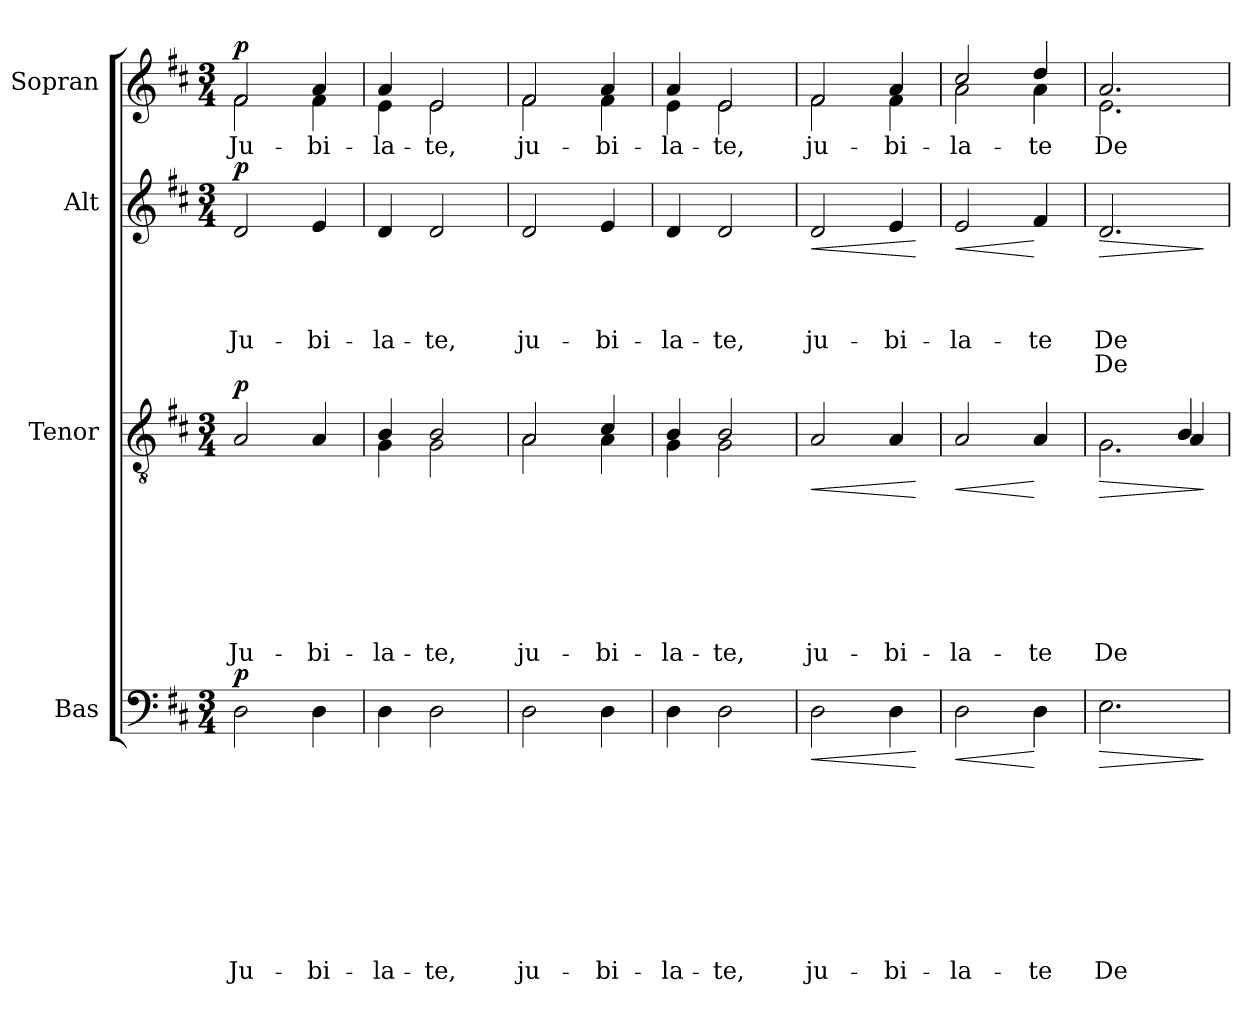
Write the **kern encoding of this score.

**kern	**text	**text	**text	**text	**text	**text	**text	**text	**text	**dynam	**kern	**text	**text	**text	**text	**text	**text	**text	**dynam	**kern	**text	**text	**text	**text	**text	**dynam	**kern	**text	**dynam
*part4	*part4	*part4	*part4	*part4	*part4	*part4	*part4	*part4	*part4	*part4	*part3	*part3	*part3	*part3	*part3	*part3	*part3	*part3	*part3	*part2	*part2	*part2	*part2	*part2	*part2	*part2	*part1	*part1	*part1
*staff4	*staff4	*staff4	*staff4	*staff4	*staff4	*staff4	*staff4	*staff4	*staff4	*staff4	*staff3	*staff3	*staff3	*staff3	*staff3	*staff3	*staff3	*staff3	*staff3	*staff2	*staff2	*staff2	*staff2	*staff2	*staff2	*staff2	*staff1	*staff1	*staff1
*I"Bas	*	*	*	*	*	*	*	*	*	*	*I"Tenor	*	*	*	*	*	*	*	*	*I"Alt	*	*	*	*	*	*	*I"Sopran	*	*
*I'B	*	*	*	*	*	*	*	*	*	*	*I'T	*	*	*	*	*	*	*	*	*I'A	*	*	*	*	*	*	*I'S	*	*
*clefF4	*	*	*	*	*	*	*	*	*	*	*clefGv2	*	*	*	*	*	*	*	*	*clefG2	*	*	*	*	*	*	*clefG2	*	*
*k[f#c#]	*	*	*	*	*	*	*	*	*	*	*k[f#c#]	*	*	*	*	*	*	*	*	*k[f#c#]	*	*	*	*	*	*	*k[f#c#]	*	*
*D:	*	*	*	*	*	*	*	*	*	*	*D:	*	*	*	*	*	*	*	*	*D:	*	*	*	*	*	*	*D:	*	*
*M3/4	*	*	*	*	*	*	*	*	*	*	*M3/4	*	*	*	*	*	*	*	*	*M3/4	*	*	*	*	*	*	*M3/4	*	*
=1	=1	=1	=1	=1	=1	=1	=1	=1	=1	=1	=1	=1	=1	=1	=1	=1	=1	=1	=1	=1	=1	=1	=1	=1	=1	=1	=1	=1	=1
!	!	!	!	!	!	!	!	!	!LO:LY:b	!LO:DY:b	!	!	!	!	!	!	!	!LO:LY:b	!LO:DY:b	!	!	!	!	!LO:LY:b	!	!LO:DY:b	!	!LO:LY:b	!LO:DY:b
*	*	*	*	*	*	*	*	*	*	*	*	*	*	*	*	*	*	*	*	*	*	*	*	*	*	*	*^	*	*
2D\	.	.	.	.	.	.	.	.	Ju-	p	2A/	.	.	.	.	.	.	Ju-	p	2d/	.	.	.	Ju-	.	p	2f#/	2f#\	Ju-	p
!	!	!	!	!	!	!	!	!	!LO:LY:b	!	!	!	!	!	!	!	!	!LO:LY:b	!	!	!	!	!	!LO:LY:b	!	!	!	!	!LO:LY:b	!
4D\	.	.	.	.	.	.	.	.	-bi-	.	4A/	.	.	.	.	.	.	-bi-	.	4e/	.	.	.	-bi-	.	.	4a/	4f#\	-bi-	.
=2	=2	=2	=2	=2	=2	=2	=2	=2	=2	=2	=2	=2	=2	=2	=2	=2	=2	=2	=2	=2	=2	=2	=2	=2	=2	=2	=2	=2	=2	=2
!	!	!	!	!	!	!	!	!	!LO:LY:b	!	!	!	!	!	!	!	!	!LO:LY:b	!	!	!	!	!	!LO:LY:b	!	!	!	!	!LO:LY:b	!
*	*	*	*	*	*	*	*	*	*	*	*^	*	*	*	*	*	*	*	*	*	*	*	*	*	*	*	*	*	*	*
4D\	.	.	.	.	.	.	.	.	-la-	.	4B/	4G\	.	.	.	.	.	.	-la-	.	4d/	.	.	.	-la-	.	.	4a/	4e\	-la-	.
!	!	!	!	!	!	!	!	!	!LO:LY:b	!	!	!	!	!	!	!	!	!	!LO:LY:b	!	!	!	!	!	!LO:LY:b	!	!	!	!	!LO:LY:b	!
2D\	.	.	.	.	.	.	.	.	-te,	.	2B/	2G\	.	.	.	.	.	.	-te,	.	2d/	.	.	.	-te,	.	.	2e/	2e\	-te,	.
=3	=3	=3	=3	=3	=3	=3	=3	=3	=3	=3	=3	=3	=3	=3	=3	=3	=3	=3	=3	=3	=3	=3	=3	=3	=3	=3	=3	=3	=3	=3	=3
!	!	!	!	!	!	!	!	!	!LO:LY:b	!	!	!	!	!	!	!	!	!	!LO:LY:b	!	!	!	!	!	!LO:LY:b	!	!	!	!	!LO:LY:b	!
2D\	.	.	.	.	.	.	.	.	ju-	.	2A/	2A\	.	.	.	.	.	.	ju-	.	2d/	.	.	.	ju-	.	.	2f#/	2f#\	ju-	.
!	!	!	!	!	!	!	!	!	!LO:LY:b	!	!	!	!	!	!	!	!	!	!LO:LY:b	!	!	!	!	!	!LO:LY:b	!	!	!	!	!LO:LY:b	!
4D\	.	.	.	.	.	.	.	.	-bi-	.	4c#/	4A\	.	.	.	.	.	.	-bi-	.	4e/	.	.	.	-bi-	.	.	4a/	4f#\	-bi-	.
=4	=4	=4	=4	=4	=4	=4	=4	=4	=4	=4	=4	=4	=4	=4	=4	=4	=4	=4	=4	=4	=4	=4	=4	=4	=4	=4	=4	=4	=4	=4	=4
!	!	!	!	!	!	!	!	!	!LO:LY:b	!	!	!	!	!	!	!	!	!	!LO:LY:b	!	!	!	!	!	!LO:LY:b	!	!	!	!	!LO:LY:b	!
4D\	.	.	.	.	.	.	.	.	-la-	.	4B/	4G\	.	.	.	.	.	.	-la-	.	4d/	.	.	.	-la-	.	.	4a/	4e\	-la-	.
!	!	!	!	!	!	!	!	!	!LO:LY:b	!	!	!	!	!	!	!	!	!	!LO:LY:b	!	!	!	!	!	!LO:LY:b	!	!	!	!	!LO:LY:b	!
2D\	.	.	.	.	.	.	.	.	-te,	.	2B/	2G\	.	.	.	.	.	.	-te,	.	2d/	.	.	.	-te,	.	.	2e/	2e\	-te,	.
=5	=5	=5	=5	=5	=5	=5	=5	=5	=5	=5	=5	=5	=5	=5	=5	=5	=5	=5	=5	=5	=5	=5	=5	=5	=5	=5	=5	=5	=5	=5	=5
!	!	!	!	!	!	!	!	!	!LO:LY:b	!LO:HP:b	!	!	!	!	!	!	!	!	!LO:LY:b	!LO:HP:b	!	!	!	!	!LO:LY:b	!	!LO:HP:b	!	!	!LO:LY:b	!
*	*	*	*	*	*	*	*	*	*	*	*v	*v	*	*	*	*	*	*	*	*	*	*	*	*	*	*	*	*	*	*	*
2D\	.	.	.	.	.	.	.	.	ju-	<	2A/	.	.	.	.	.	.	ju-	<	2d/	.	.	.	ju-	.	<	2f#/	2f#\	ju-	.
!	!	!	!	!	!	!	!	!	!LO:LY:b	!	!	!	!	!	!	!	!	!LO:LY:b	!	!	!	!	!	!LO:LY:b	!	!	!	!	!LO:LY:b	!
4D\	.	.	.	.	.	.	.	.	-bi-	.	4A/	.	.	.	.	.	.	-bi-	.	4e/	.	.	.	-bi-	.	.	4a/	4f#\	-bi-	.
*	*	*	*	*	*	*	*	*	*	*	*	*	*	*	*	*	*	*	*	*	*	*	*	*	*	*	*v	*v	*	*
.	.	.	.	.	.	.	.	.	.	[	.	.	.	.	.	.	.	.	[	.	.	.	.	.	.	[	.	.	.
!!LO:LB:g=z
=6	=6	=6	=6	=6	=6	=6	=6	=6	=6	=6	=6	=6	=6	=6	=6	=6	=6	=6	=6	=6	=6	=6	=6	=6	=6	=6	=6	=6	=6
!	!	!	!	!	!	!	!	!	!LO:LY:b	!LO:HP:b	!	!	!	!	!	!	!	!LO:LY:b	!LO:HP:b	!	!	!	!	!LO:LY:b	!	!LO:HP:b	!	!LO:LY:b	!
*	*	*	*	*	*	*	*	*	*	*	*	*	*	*	*	*	*	*	*	*	*	*	*	*	*	*	*^	*	*
2D\	.	.	.	.	.	.	.	.	-la-	<	2A/	.	.	.	.	.	.	-la-	<	2e/	.	.	.	-la-	.	<	2cc#/	2a\	-la-	.
!	!	!	!	!	!	!	!	!	!LO:LY:b	!	!	!	!	!	!	!	!	!LO:LY:b	!	!	!	!	!	!LO:LY:b	!	!	!	!	!LO:LY:b	!
4D\	.	.	.	.	.	.	.	.	-te	[	4A/	.	.	.	.	.	.	-te	[	4f#/	.	.	.	-te	.	[	4dd/	4a\	-te	.
=7	=7	=7	=7	=7	=7	=7	=7	=7	=7	=7	=7	=7	=7	=7	=7	=7	=7	=7	=7	=7	=7	=7	=7	=7	=7	=7	=7	=7	=7	=7
!	!	!	!	!	!	!	!	!	!LO:LY:b	!LO:HP:b	!	!	!	!	!	!	!	!LO:LY:b	!LO:HP:b	!	!	!	!	!LO:LY:b	!LO:LY:b	!LO:HP:b	!	!	!LO:LY:b	!
*	*	*	*	*	*	*	*	*	*	*	*^	*	*	*	*	*	*	*	*	*	*	*	*	*	*	*	*	*	*	*
*	*	*	*	*	*	*	*	*	*	*	*	*^	*	*	*	*	*	*	*	*	*	*	*	*	*	*	*	*	*	*	*
2.E\	.	.	.	.	.	.	.	.	De-	>	2.G\	2ryy	2ryy	.	.	.	.	.	.	De-	>	2.d/	.	.	.	De-	De-	>	2.a/	2.e\	De-	.
.	.	.	.	.	.	.	.	.	.	.	.	4B/	4A/	.	.	.	.	.	.	.	.	.	.	.	.	.	.	.	.	.	.	.
*	*	*	*	*	*	*	*	*	*	*	*v	*v	*v	*	*	*	*	*	*	*	*	*	*	*	*	*	*	*	*v	*v	*	*
.	.	.	.	.	.	.	.	.	.	]	.	.	.	.	.	.	.	.	]	.	.	.	.	.	.	]	.	.	.
=	=	=	=	=	=	=	=	=	=	=	=	=	=	=	=	=	=	=	=	=	=	=	=	=	=	=	=	=	=
*-	*-	*-	*-	*-	*-	*-	*-	*-	*-	*-	*-	*-	*-	*-	*-	*-	*-	*-	*-	*-	*-	*-	*-	*-	*-	*-	*-	*-	*-
